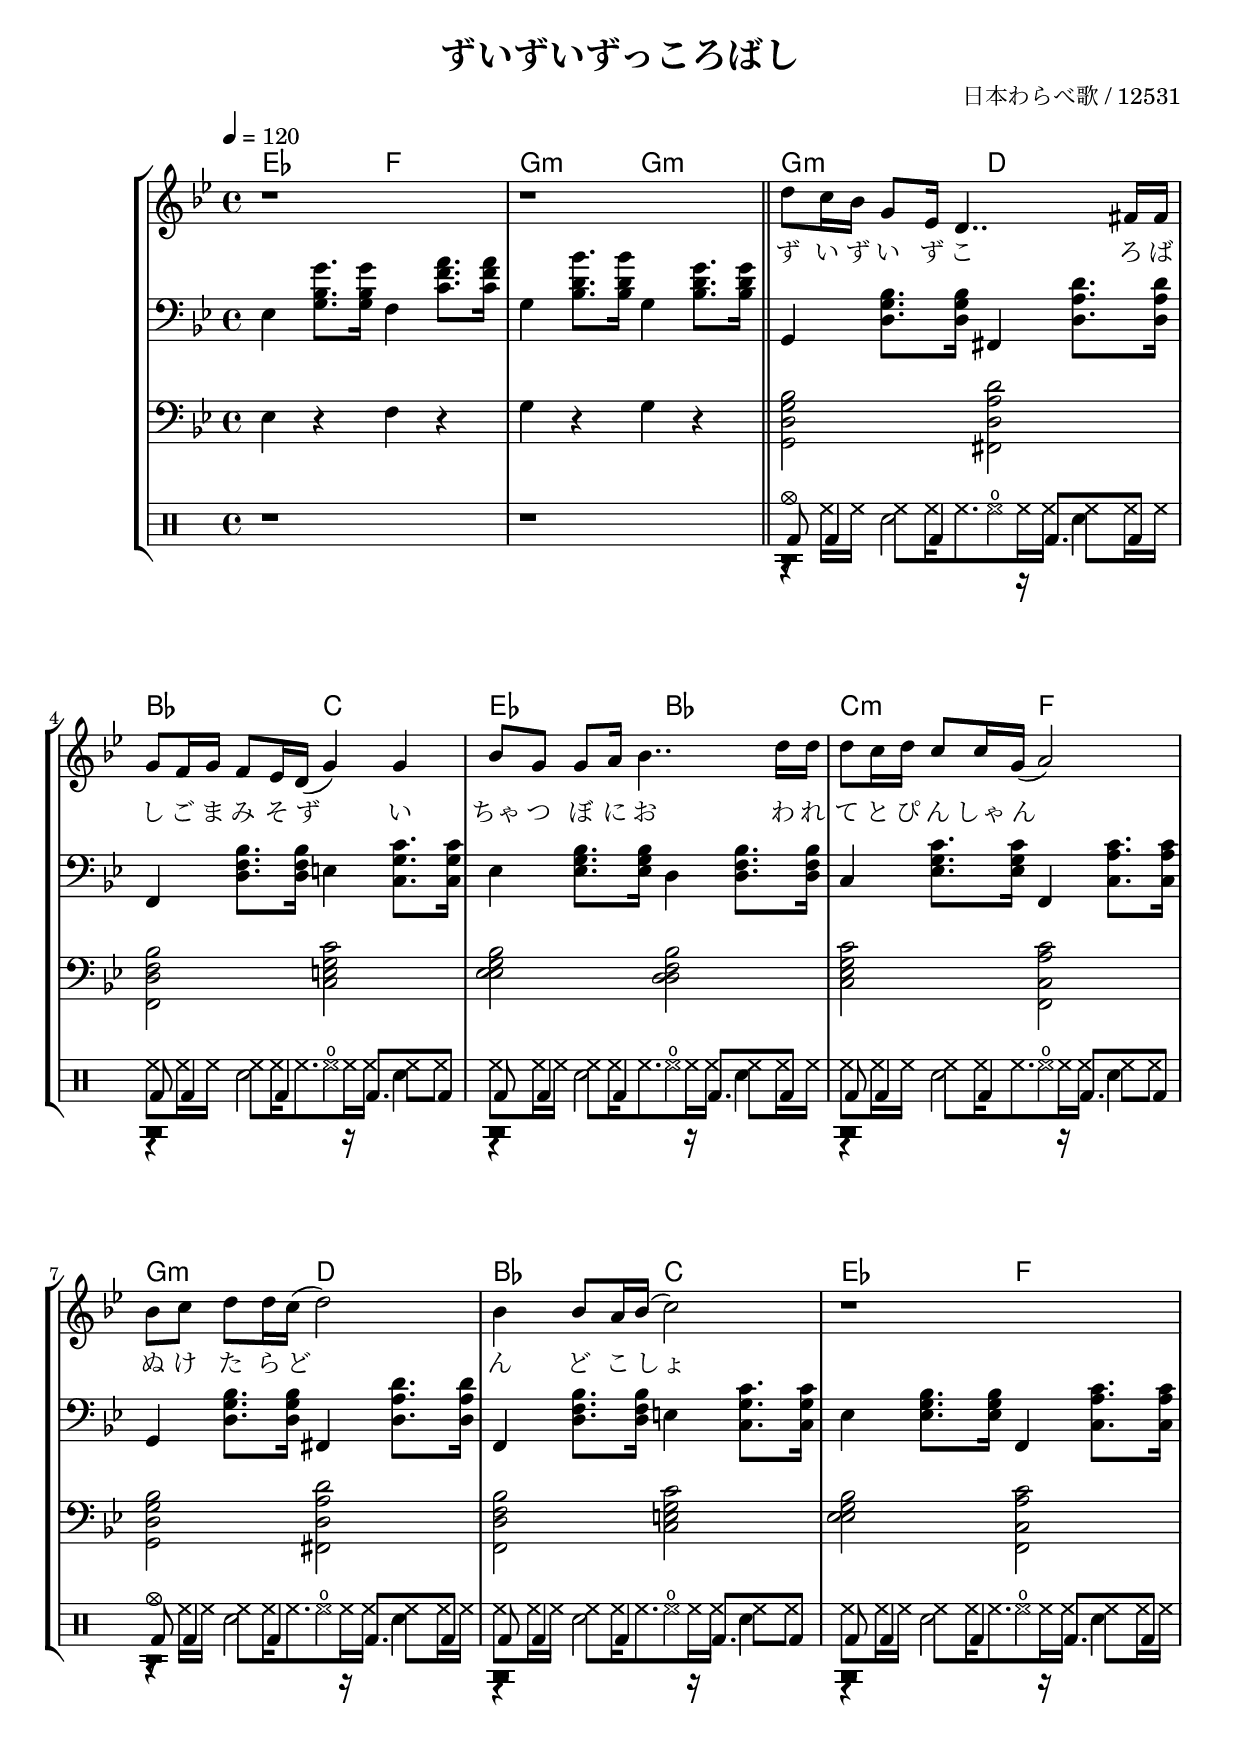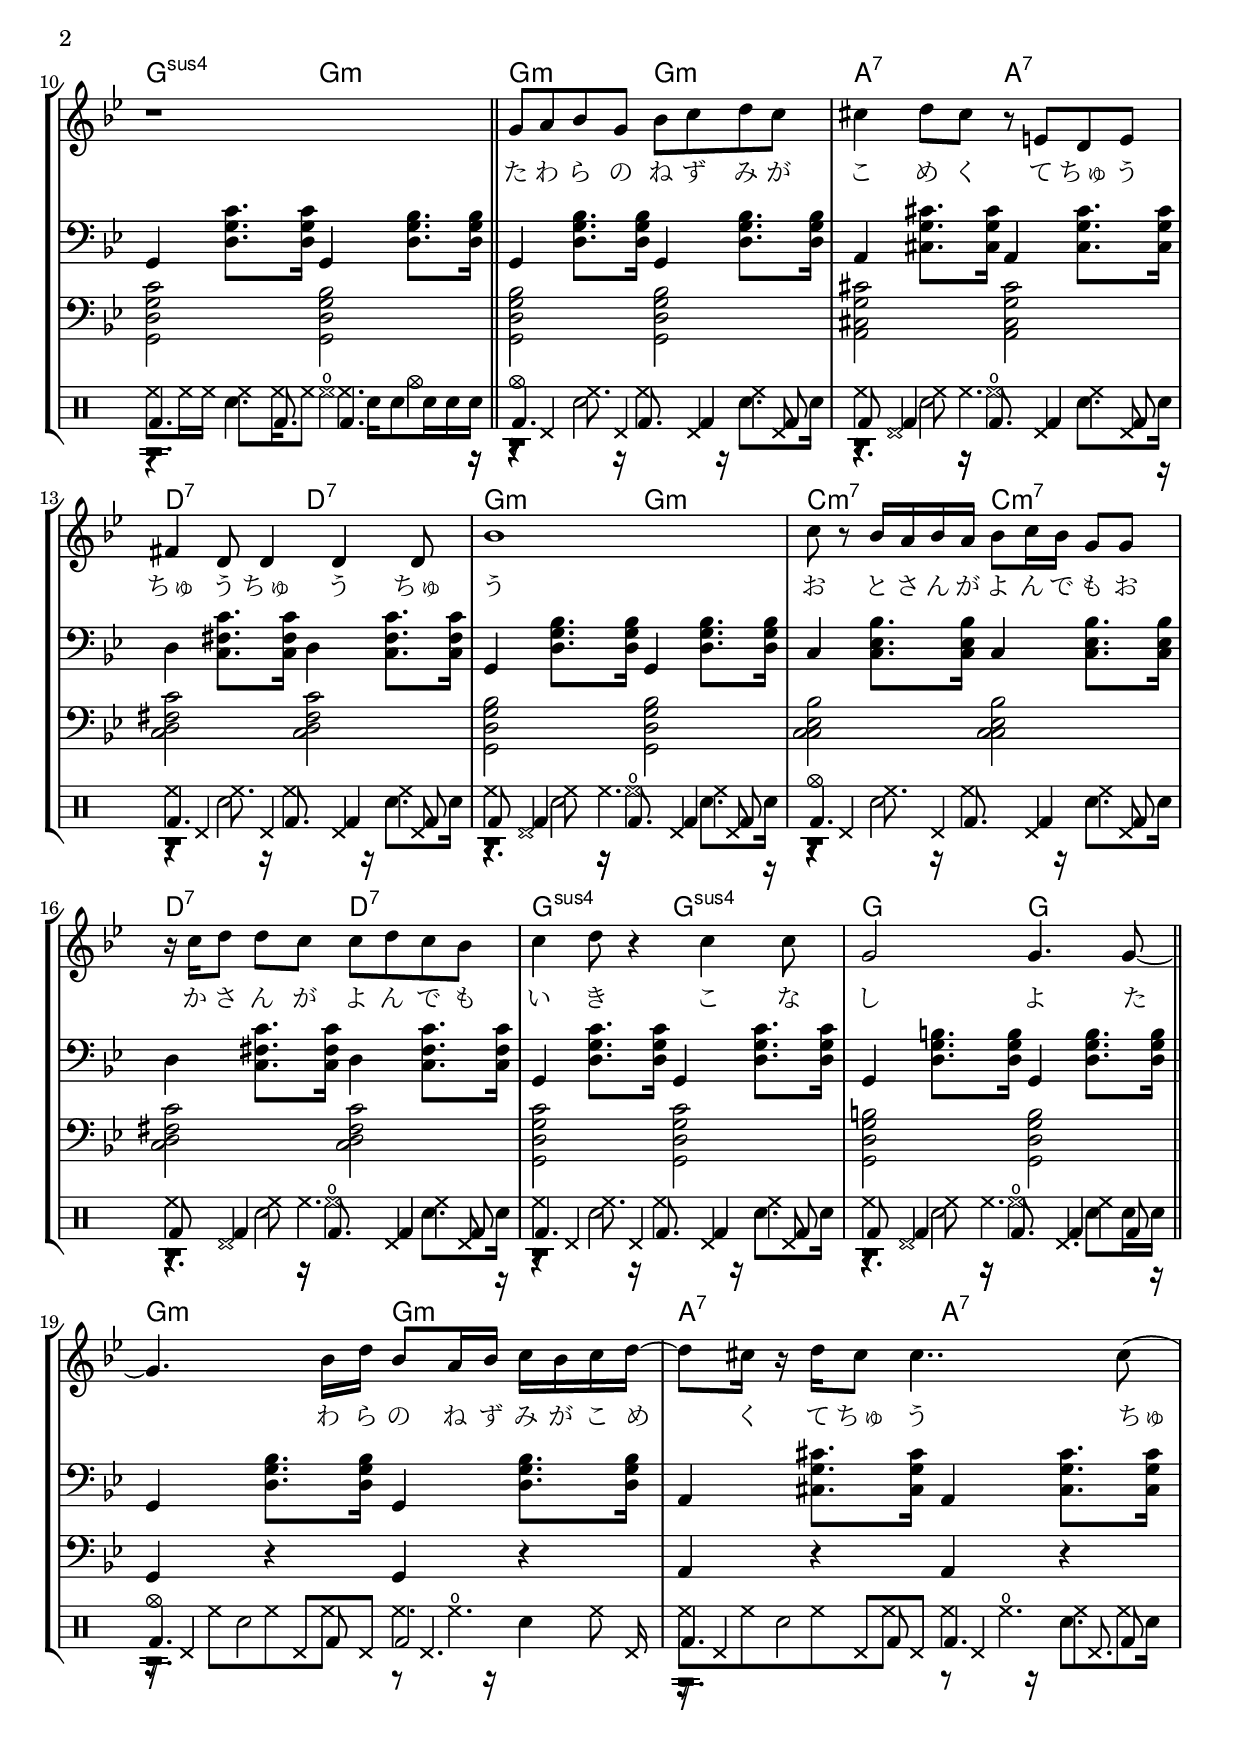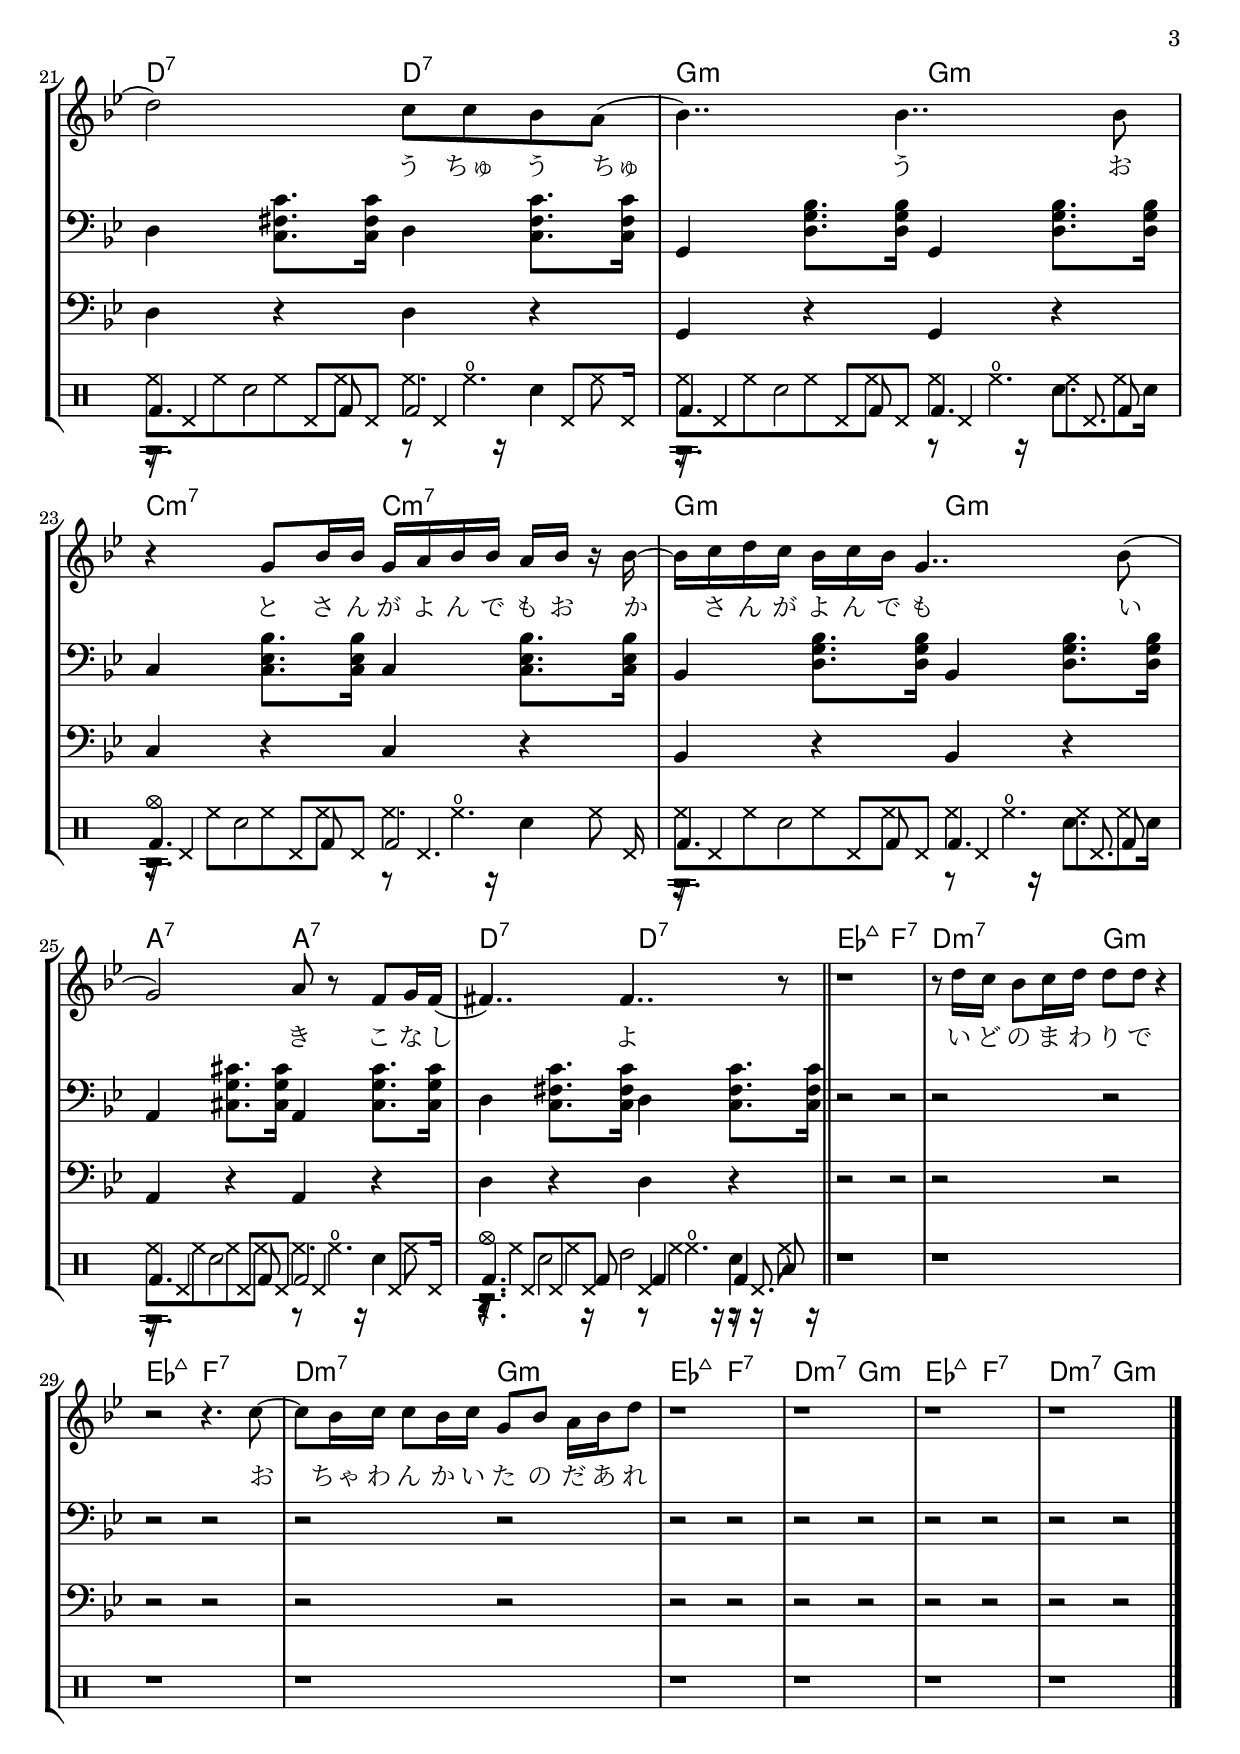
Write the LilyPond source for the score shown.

\version "2.12.1"

\header {
	title = \markup {ずいずいずっころばし}
	composer = \markup \center-column {"日本わらべ歌 / 12531"}
}

harmony = \chordmode {
	es2 f g:m g:m 

	g:m d bes c es bes c:m f g:m d bes c es f g:sus4 g:m 

	g:m g:m a:7 a:7 d:7 d:7 g:m g:m c:min7 c:min7 d:7 d:7 g:sus4 g:sus4 g g 

	g:m g:m a:7 a:7 d:7 d:7 g:m g:m c:min7 c:min7 g:m g:m a:7 a:7 d:7 d:7 

	es:maj7 f:7 d:min7 g:m es:maj7 f:7 d:min7 g:m es:maj7 f:7 d:min7 g:m es:maj7 f:7 d:min7 g:m 
}

melody = {
	\key bes \major
	\tempo 4 = 120
	r1 | r1   
	\set Staff.midiInstrument = #"fss0.29"
	 d''8  c''16  bes'16  g'8  es'16  d'4..  fis'16  fis'16 
	g'8  f'16  g'16  f'8  es'16  d'16  (g'4)  g'4 
	bes'8  g'8  g'8  a'16  bes'4..  d''16  d''16 
	d''8  c''16  d''16  c''8  c''16  g'16  (a'2) 
	bes'8  c''8  d''8  d''16  c''16  (d''2) 
	bes'4  bes'8  a'16  bes'16  (c''2)
	r1 r1 	\set Staff.midiInstrument = #"fss0.29"
	 g'8  a'8  bes'8  g'8  bes'8  c''8  d''8  c''8 
	cis''4  d''8  cis''8  r8  e'8  d'8  e'8 
	fis'4  d'8  d'4  d'4  d'8 
	bes'1 
	c''8  r8  bes'16  a'16  bes'16  a'16  bes'8  c''16  bes'16  g'8  g'8 
	r16  c''16  d''8  d''8  c''8  c''8  d''8  c''8  bes'8 
	c''4  d''8  r4  c''4  c''8 
	g'2  g'4.  	\set Staff.midiInstrument = #"String Ensemble 1"
	g'8~ 
	g'4.  bes'16  d''16  bes'8  a'16  bes'16  c''16  bes'16  c''16  d''16~ 
	d''8  cis''16  r16  d''16  cis''8  cis''4..  cis''8 
	(d''2)  c''8  c''8  bes'8  a'8 
	(bes'4..)  bes'4..  bes'8 
	r4  g'8  bes'16  bes'16  g'16  a'16  bes'16  bes'16  a'16  bes'16  r16  bes'16~ 
	bes'16  c''16  d''16  c''16  bes'16  c''16  bes'16  g'4..  bes'8 
	(g'2)  a'8  r8  f'8  g'16  f'16 
	(fis'4..)  fis'4..  	r8 	\set Staff.midiInstrument = #"fss0.29"
	r1
r8 d''16  c''16  bes'8  c''16  d''16  d''8  d''8  r4~ 
	r2  r4.  c''8~ 
	c''8  bes'16  c''16  c''8  bes'16  c''16  g'8  bes'8  a'16  bes'16  d''8
	r1 r1 r1 r1 	\bar "|."
}

words = \lyricmode {
	
	ず  い  ず  い  ず  こ  ろ  ば  し  ご  ま  み  そ  ず  い  ちゃ  つ  ぼ  に  お  わ  れ  て  と  ぴ  ん  しゃ  ん  ぬ  け  た  ら  ど  ん  ど  こ  しょ  
	た  わ  ら  の  ね  ず  み  が  こ  め  く  て  ちゅ  う  ちゅ  う  ちゅ  う  ちゅ  う  お  と  さ  ん  が  よ  ん  で  も  お  か  さ  ん  が  よ  ん  で  も  い  き  こ  な  し  よ  
	た  わ  ら  の  ね  ず  み  が  こ  め  く  て  ちゅ  う  ちゅ  う  ちゅ  う  ちゅ  う  お  と  さ  ん  が  よ  ん  で  も  お  か  さ  ん  が  よ  ん  で  も  い  き  こ  な  し  よ  
	い  ど  の  ま  わ  り  で  お  ちゃ  わ  ん  か  い  た  の  だ  あ  れ  
}

tempochange = {
	\tempo 4 = 120
	r1 | r1 \bar "||"
	\tempo 4 = 120
	r1 | r1 | r1 | r1 | r1 | r1 | r1 | r1 \bar "||"
	\tempo 4 = 120
	r1 | r1 | r1 | r1 | r1 | r1 | r1 | r1 \bar "||"
	\tempo 4 = 120
	r1 | r1 | r1 | r1 | r1 | r1 | r1 | r1 \bar "||"
	\tempo 4 = 120
	r1 | r1 | r1 | r1 | r1 | r1 | r1 | r1 \bar "|."
}

mainacc = {
	\clef bass
	\set Staff.midiInstrument = #"Shamisen"
	\key bes \major
	\tempo 4 = 120
	es4 <g bes g'>8. <g bes g'>16
	f4 <c' f' a'>8. <c' f' a'>16
	g4 <bes d' bes'>8. <bes d' bes'>16
	g4 <bes d' g'>8. <bes d' g'>16
	\bar "||"

	\set Staff.midiInstrument = #"Shamisen"
	g,4 <d g bes>8. <d g bes>16
	fis,4 <d a d'>8. <d a d'>16
	f,4 <d f bes>8. <d f bes>16
	e4 <c g c'>8. <c g c'>16
	es4 <es g bes>8. <es g bes>16
	d4 <d f bes>8. <d f bes>16
	c4 <es g c'>8. <es g c'>16
	f,4 <c a c'>8. <c a c'>16
	g,4 <d g bes>8. <d g bes>16
	fis,4 <d a d'>8. <d a d'>16
	f,4 <d f bes>8. <d f bes>16
	e4 <c g c'>8. <c g c'>16
	es4 <es g bes>8. <es g bes>16
	f,4 <c a c'>8. <c a c'>16
	g,4 <d g c'>8. <d g c'>16
	g,4 <d g bes>8. <d g bes>16
	\bar "||"

	\set Staff.midiInstrument = #"Shamisen"
	g,4 <d g bes>8. <d g bes>16
	g,4 <d g bes>8. <d g bes>16
	a,4 <cis g cis'>8. <cis g cis'>16
	a,4 <cis g cis'>8. <cis g cis'>16
	d4 <c fis c'>8. <c fis c'>16
	d4 <c fis c'>8. <c fis c'>16
	g,4 <d g bes>8. <d g bes>16
	g,4 <d g bes>8. <d g bes>16
	c4 <c es bes>8. <c es bes>16
	c4 <c es bes>8. <c es bes>16
	d4 <c fis c'>8. <c fis c'>16
	d4 <c fis c'>8. <c fis c'>16
	g,4 <d g c'>8. <d g c'>16
	g,4 <d g c'>8. <d g c'>16
	g,4 <d g b>8. <d g b>16
	g,4 <d g b>8. <d g b>16
	\bar "||"

	\set Staff.midiInstrument = #"Shamisen"
	g,4 <d g bes>8. <d g bes>16
	g,4 <d g bes>8. <d g bes>16
	a,4 <cis g cis'>8. <cis g cis'>16
	a,4 <cis g cis'>8. <cis g cis'>16
	d4 <c fis c'>8. <c fis c'>16
	d4 <c fis c'>8. <c fis c'>16
	g,4 <d g bes>8. <d g bes>16
	g,4 <d g bes>8. <d g bes>16
	c4 <c es bes>8. <c es bes>16
	c4 <c es bes>8. <c es bes>16
	bes,4 <d g bes>8. <d g bes>16
	bes,4 <d g bes>8. <d g bes>16
	a,4 <cis g cis'>8. <cis g cis'>16
	a,4 <cis g cis'>8. <cis g cis'>16
	d4 <c fis c'>8. <c fis c'>16
	d4 <c fis c'>8. <c fis c'>16
	\bar "||"

	\set Staff.midiInstrument = #"Acoustic grand"
	r2
	r2
	r2
	r2
	r2
	r2
	r2
	r2
	r2
	r2
	r2
	r2
	r2
	r2
	r2
	r2
	\bar "|."
}

subacc = {
	\clef bass
	\set Staff.midiInstrument = #"FX 2 (soundtrack)"
	\key bes \major
	\tempo 4 = 120
	es4 r4
	f4 r4
	g4 r4
	g4 r4
	\bar "||"

	\set Staff.midiInstrument = #"FX 2 (soundtrack)"
	<g, d g bes>2
	<fis, d a d'>2
	<f, d f bes>2
	<e c g c'>2
	<es es g bes>2
	<d d f bes>2
	<c es g c'>2
	<f, c a c'>2
	<g, d g bes>2
	<fis, d a d'>2
	<f, d f bes>2
	<e c g c'>2
	<es es g bes>2
	<f, c a c'>2
	<g, d g c'>2
	<g, d g bes>2
	\bar "||"

	\set Staff.midiInstrument = #"String Ensemble 1"
	<g, d g bes>2
	<g, d g bes>2
	<a, cis g cis'>2
	<a, cis g cis'>2
	<d c fis c'>2
	<d c fis c'>2
	<g, d g bes>2
	<g, d g bes>2
	<c c es bes>2
	<c c es bes>2
	<d c fis c'>2
	<d c fis c'>2
	<g, d g c'>2
	<g, d g c'>2
	<g, d g b>2
	<g, d g b>2
	\bar "||"

	\set Staff.midiInstrument = #"FX 2 (soundtrack)"
	g,4 r4
	g,4 r4
	a,4 r4
	a,4 r4
	d4 r4
	d4 r4
	g,4 r4
	g,4 r4
	c4 r4
	c4 r4
	bes,4 r4
	bes,4 r4
	a,4 r4
	a,4 r4
	d4 r4
	d4 r4
	\bar "||"

	\set Staff.midiInstrument = #"Acoustic grand"
	r2
	r2
	r2
	r2
	r2
	r2
	r2
	r2
	r2
	r2
	r2
	r2
	r2
	r2
	r2
	r2
	\bar "|."
}

percA = {
	\drummode {
	r1 |r1 \bar "||"
	r2 hho2  |r2 hho2  |r2 hho2  |r2 hho2  |r2 hho2  |r2 hho2  |r2 hho2  |r2 hho2  \bar "||"
	r4 hh8. hh4 r16 hh4  |hh4 hh8 hh4. hh4  |hh4 hh8. hh4 r16 hh4  |hh4 hh8 hh4. hh4  |r4 hh8. hh4 r16 hh4  |hh4 hh8 hh4. hh4  |hh4 hh8. hh4 r16 hh4  |hh4 hh8 hh4. hh4  \bar "||"
	r2 r8 hho4.  |r2 r8 hho4.  |r2 r8 hho4.  |r2 r8 hho4.  |r2 r8 hho4.  |r2 r8 hho4.  |r2 r8 hho4.  |r2 r8 hho4.  \bar "||"
	r1 |r1 |r1 |r1 |r1 |r1 |r1 |r1 \bar "|."
	}
}

percB = {
	\drummode {
	r1 |r1 \bar "||"
	r8 hh16 hh16 hh8 hh16 hh8. hh16 hh16 hh8 hh16 hh16  |hh8 hh16 hh16 hh8 hh16 hh8. hh16 hh16 hh8 hh8  |hh8 hh16 hh16 hh8 hh16 hh8. hh16 hh16 hh8 hh16 hh16  |hh8 hh16 hh16 hh8 hh16 hh8. hh16 hh16 hh8 hh8  |r8 hh16 hh16 hh8 hh16 hh8. hh16 hh16 hh8 hh16 hh16  |hh8 hh16 hh16 hh8 hh16 hh8. hh16 hh16 hh8 hh8  |hh8 hh16 hh16 hh8 hh16 hh8. hh16 hh16 hh8 hh16 hh16  |hh8 hh16 hh16 hh8 hh16 hh8 hh4. r16  \bar "||"
	r8 hhp4 hhp4 hhp4 hhp8  |r8 hhp2 hhp4 hhp8  |r8 hhp4 hhp4 hhp4 hhp8  |r8 hhp2 hhp4 hhp8  |r8 hhp4 hhp4 hhp4 hhp8  |r8 hhp2 hhp4 hhp8  |r8 hhp4 hhp4 hhp4 hhp8  |r8 hhp2 hhp4.  \bar "||"
	r8 hh8 hh8 hh8 hh4. hh8  |hh8 hh8 hh8 hh8 hh4 hh8 hh8  |hh8 hh8 hh8 hh8 hh4. hh8  |hh8 hh8 hh8 hh8 hh4 hh8 hh8  |r8 hh8 hh8 hh8 hh4. hh8  |hh8 hh8 hh8 hh8 hh4 hh8 hh8  |hh8 hh8 hh8 hh8 hh4. hh8  |r16 hh4 hh4 hh4 r16 hh8  \bar "||"
	r1 |r1 |r1 |r1 |r1 |r1 |r1 |r1 \bar "|."
	}
}

percC = {
	\drummode {
	r1 |r1 \bar "||"
	r4 sn2 sn4  |r4 sn2 sn4  |r4 sn2 sn4  |r4 sn2 sn4  |r4 sn2 sn4  |r4 sn2 sn4  |r4 sn2 sn4  |r4 sn4. sn16 sn8 sn16 sn16 sn16  \bar "||"
	r4 sn2 sn8. sn16  |r4 sn2 sn8. sn16  |r4 sn2 sn8. sn16  |r4 sn2 sn8. sn16  |r4 sn2 sn8. sn16  |r4 sn2 sn8. sn16  |r4 sn2 sn8. sn16  |r4 sn2 sn8 sn16 sn16  \bar "||"
	r16 hhp4 hhp8 hhp8 hhp4. hhp16  |r16 hhp4 hhp8 hhp8 hhp4 hhp8.  |r16 hhp4 hhp8 hhp8 hhp4 hhp8 hhp16  |r16 hhp4 hhp8 hhp8 hhp4 hhp8.  |r16 hhp4 hhp8 hhp8 hhp4. hhp16  |r16 hhp4 hhp8 hhp8 hhp4 hhp8.  |r16 hhp4 hhp8 hhp8 hhp4 hhp8 hhp16  |r8 hhp8 hhp8 hhp8 hhp4 r16 hhp8.  \bar "||"
	r1 |r1 |r1 |r1 |r1 |r1 |r1 |r1 \bar "|."
	}
}

percD = {
	\drummode {
	r1 |r1 \bar "||"
	bd8 bd4 bd4 r16 bd8. bd8  |bd8 bd4 bd4 r16 bd8. bd8  |bd8 bd4 bd4 r16 bd8. bd8  |bd8 bd4 bd4 r16 bd8. bd8  |bd8 bd4 bd4 r16 bd8. bd8  |bd8 bd4 bd4 r16 bd8. bd8  |bd8 bd4 bd4 r16 bd8. bd8  |bd4. bd8. bd4. r16  \bar "||"
	bd4. r16 bd8. bd4 bd8  |bd8 bd4 r16 bd8. bd4 bd8  |bd4. r16 bd8. bd4 bd8  |bd8 bd4 r16 bd8. bd4 bd8  |bd4. r16 bd8. bd4 bd8  |bd8 bd4 r16 bd8. bd4 bd8  |bd4. r16 bd8. bd4 bd8  |bd8 bd4 r16 bd8. bd4 bd8  \bar "||"
	r8. sn2 r16 sn4  |r8. sn2 r16 sn8. sn16  |r8. sn2 r16 sn4  |r8. sn2 r16 sn8. sn16  |r8. sn2 r16 sn4  |r8. sn2 r16 sn8. sn16  |r8. sn2 r16 sn4  |r8. sn2 r16 sn4  \bar "||"
	r1 |r1 |r1 |r1 |r1 |r1 |r1 |r1 \bar "|."
	}
}

percE = {
	\drummode {
	r1 |r1 \bar "||"
	cymc1  |r1 |r1 |r1 |cymc1  |r1 |r1 |r2. cymc4  \bar "||"
	r1  |r4. r16 hho2 r16  |r1  |r4. r16 hho2 r16  |r1  |r4. r16 hho2 r16  |r1  |r4. r16 hho2 r16  \bar "||"
	bd4. bd8 bd2  |bd4. bd8 bd4. bd8  |bd4. bd8 bd2  |bd4. bd8 bd4. bd8  |bd4. bd8 bd2  |bd4. bd8 bd4. bd8  |bd4. bd8 bd2  |bd4. bd8 bd4 bd4  \bar "||"
	r1 |r1 |r1 |r1 |r1 |r1 |r1 |r1 \bar "|."
	}
}

percF = {
	\drummode {
	r1 | r1 \bar "||"
	r1 | r1 | r1 | r1 | r1 | r1 | r1 | r1 \bar "||"
	cymc1  |r1 |r1 |r1 |cymc1  |r1 |r1 |r1 \bar "||"
	cymc1  |r1 |r1 |r1 |cymc1  |r1 |r1 |cymc1  \bar "||"
	r1 | r1 | r1 | r1 | r1 | r1 | r1 | r1 \bar "|."
	}
}

percG = {
	\drummode {
	r1 | r1 \bar "||"
	r1 | r1 | r1 | r1 | r1 | r1 | r1 | r1 \bar "||"
	r1 | r1 | r1 | r1 | r1 | r1 | r1 | r1 \bar "||"
	r1 |r1 |r1 |r1 |r1 |r1 |r1 |r4. r16 tommh2 r16  \bar "||"
	r1 | r1 | r1 | r1 | r1 | r1 | r1 | r1 \bar "|."
	}
}

percH = {
	\drummode {
	r1 | r1 \bar "||"
	r1 | r1 | r1 | r1 | r1 | r1 | r1 | r1 \bar "||"
	r1 | r1 | r1 | r1 | r1 | r1 | r1 | r1 \bar "||"
	r1 |r1 |r1 |r1 |r1 |r1 |r1 |r2. r8 toml8  \bar "||"
	r1 | r1 | r1 | r1 | r1 | r1 | r1 | r1 \bar "|."
	}
}

\score {
	<<
		\new StaffGroup <<
			\new ChordNames {\harmony}
			\new Voice = "melody" {\melody}
			\new Lyrics \lyricsto "melody" \words
			\new Staff = "mainacc" {\mainacc}
			\new Staff = "subacc" {\subacc}
			\new DrumStaff <<
				\new DrumVoice {\percA}
				\new DrumVoice {\percB}
				\new DrumVoice {\percC}
				\new DrumVoice {\percD}
				\new DrumVoice {\percE}
				\new DrumVoice {\percF}
				\new DrumVoice {\percG}
				\new DrumVoice {\percH}
			>>
		>>
	>>
	\layout { }
}
